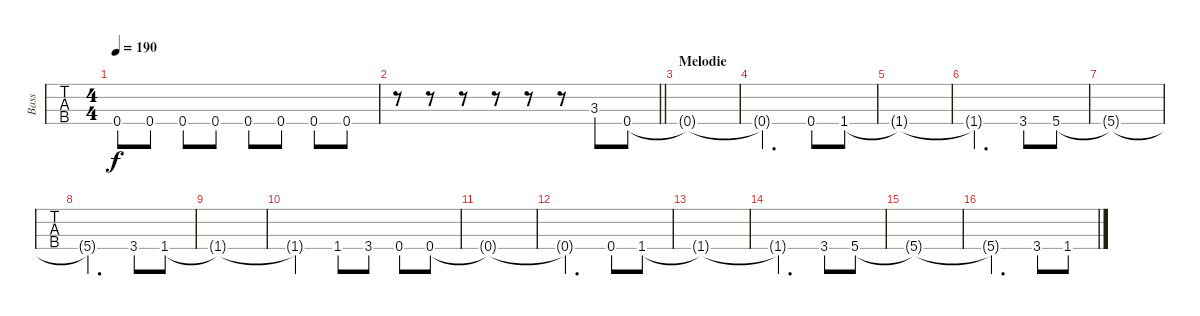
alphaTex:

\track ("Bass" "Bass") {instrument electricbasspick}
\staff {tabs}
\tuning (E2 B1 Gb1 B0) {hide}
\ts (4 4)
\tempo 190
\clef f4
\ks c
0.4{t}.8{dy f} 0.4.8 0.4.8 0.4.8 0.4.8 0.4.8 0.4.8 0.4.8 |
\barLineRight lightlight
r.8 r.8 r.8 r.8 r.8 r.8 3.3.8 0.4.8 |
\section ("" "Melodie")
0.4{t}.1 |
0.4{t}.2{d} 0.4.8 1.4.8 |
1.4{t}.1 |
1.4{t}.2{d} 3.4.8 5.4.8 |
5.4{t}.1 |
5.4{t}.2{d} 3.4.8 1.4.8 |
1.4{t}.1 |
1.4{t}.2 1.4.8 3.4.8 0.4.8 0.4.8 |
0.4{t}.1 |
0.4{t}.2{d} 0.4.8 1.4.8 |
1.4{t}.1 |
1.4{t}.2{d} 3.4.8 5.4.8 |
5.4{t}.1 |
5.4{t}.2{d} 3.4.8 1.4.8
